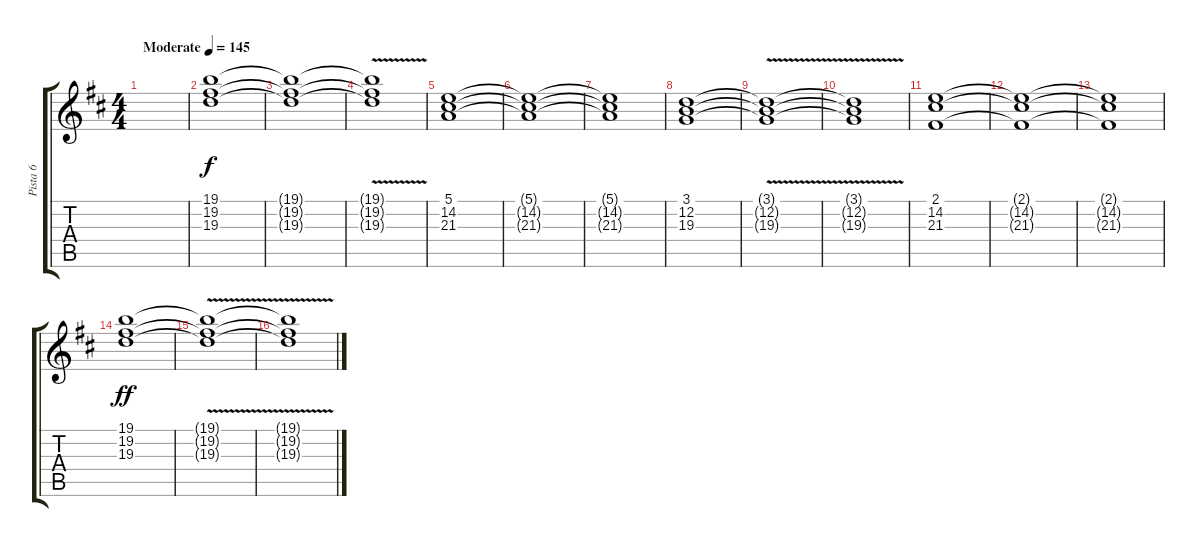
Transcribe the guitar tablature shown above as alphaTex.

\track ("Pista 6" "Pista 6") {instrument rockorgan}
\staff {score tabs}
\tuning (E4 B3 G3 D3 A2 E2) {hide}
\ts (4 4)
\tempo (145 "Moderate")
\clef g2
\ks d
|
(19.1 19.2 19.3).1 |
(19.1{t} 19.2{t} 19.3{t}).1 |
(19.1{v t} 19.2{v t} 19.3{v t}).1 |
(5.1 14.2 21.3).1 |
(5.1{t} 14.2{t} 21.3{t}).1 |
(5.1{t} 14.2{t} 21.3{t}).1 |
(3.1 12.2 19.3).1 |
(3.1{v t} 12.2{v t} 19.3{t}).1 |
(3.1{t} 12.2{t} 19.3{t}).1 |
(2.1 14.2 21.3).1 |
(2.1{t} 14.2{t} 21.3{t}).1 |
(2.1{t} 14.2{t} 21.3{t}).1 |
(19.1 19.2 19.3).1{dy ff} |
(19.1{v t} 19.2{v t} 19.3{v t}).1 |
(19.1{t} 19.2{t} 19.3{t}).1
